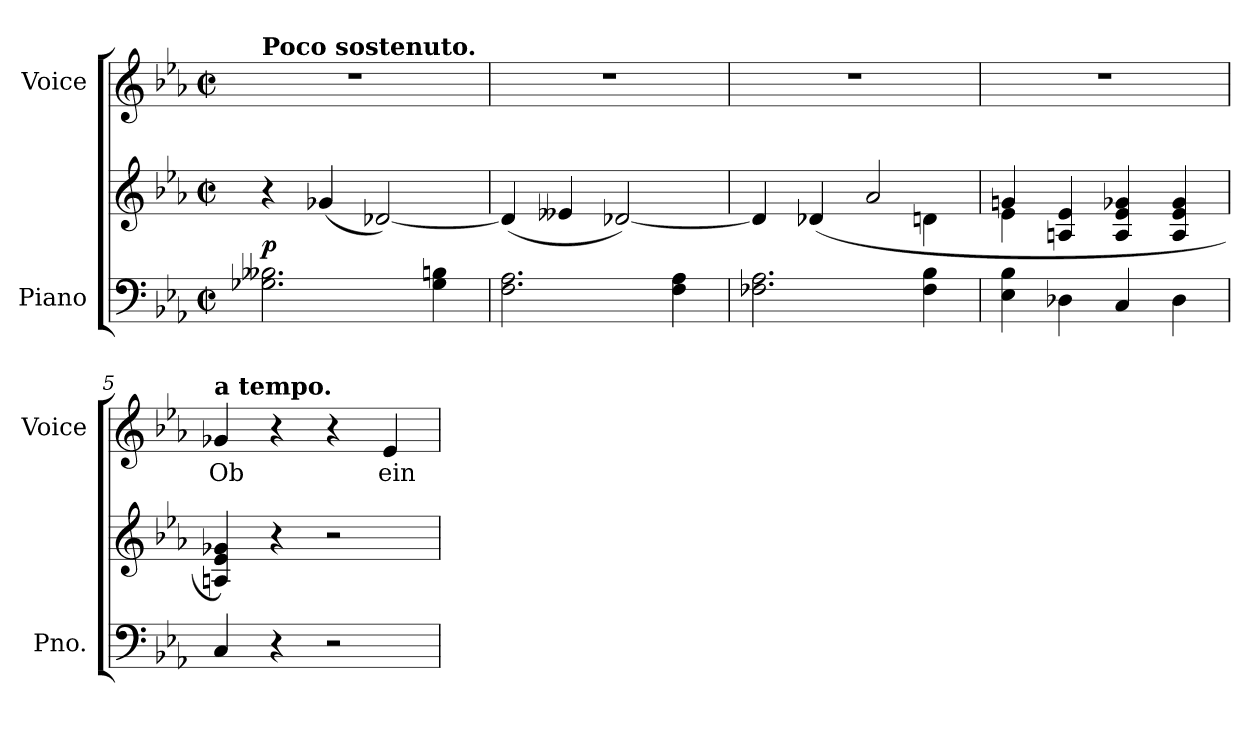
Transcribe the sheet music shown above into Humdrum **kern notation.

**kern	**kern	**dynam	**kern	**text
*part2	*part2	*part2	*part1	*part1
*staff3	*staff2	*staff2/3	*staff1	*staff1
*I"Piano	*	*	*I"Voice	*
*I'Pno.	*	*	*I'Voice	*
!!LO:PB:g=z
*clefF4	*clefG2	*	*clefG2	*
*k[b-e-a-]	*k[b-e-a-]	*	*k[b-e-a-]	*
*E-:	*E-:	*	*E-:	*
*M2/2	*M2/2	*	*M2/2	*
*met(c|)	*met(c|)	*	*met(c|)	*
=1	=1	=1	=1	=1
!	!	!	!LO:TX:a:B:t=Poco sostenuto.	!
2.G-Xi\ 2.B--Xi	4r	p	1r	.
.	(4g-Xi/	.	.	.
.	[<2d-Xi/)	.	.	.
4G-i\ 4Bi	.	.	.	.
=2	=2	=2	=2	=2
2.Fi\ 2.A-i	(4d-i/]	.	1r	.
.	4e--Xi/	.	.	.
.	[<2d-Xi/)	.	.	.
4Fi\ 4A-i	.	.	.	.
=3	=3	=3	=3	=3
*	*^	*	*	*
2.F-Xi\ 2.A-i	4d-i/]	2.ryy	.	1r	.
.	(4d-Xi/	.	.	.	.
.	2a-i/	.	.	.	.
4F-i\ 4B-i	.	4dni\	.	.	.
=4	=4	=4	=4	=4	=4
4E-i\ 4B-i	4gni/	4e-i\	.	1r	.
4D-Xi\	4Ani/ 4e-i	2.ryy	.	.	.
4Ci/	4Ai/ 4e-i 4g-Xi	.	.	.	.
4D-i\	4Ai/ 4e-i 4g-i	.	.	.	.
*	*v	*v	*	*	*
=5	=5	=5	=5	=5
!	!	!	!LO:TX:a:B:t=a tempo.	!
!	!	!	!	!LO:LY:b:color=#000000
4Ci/	4Ani/ 4e-i 4g-Xi)	.	4g-Xi/	Ob
4r	4r	.	4r	.
2r	2r	.	4r	.
!	!	!	!	!LO:LY:b:color=#000000
.	.	.	4e-i/	ein
=	=	=	=	=
*-	*-	*-	*-	*-
